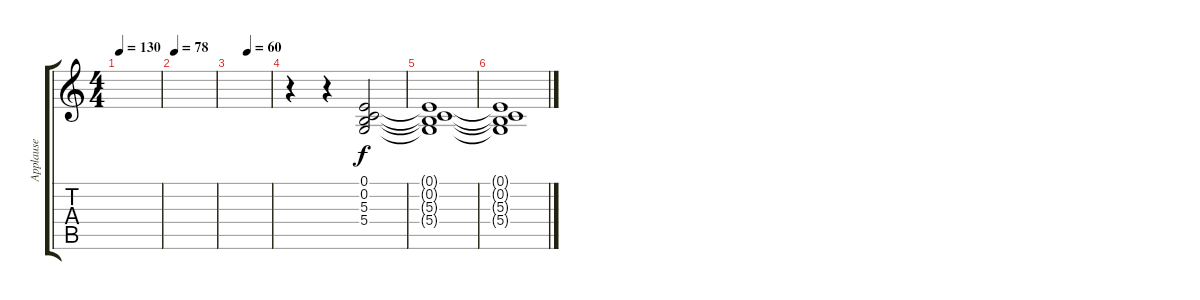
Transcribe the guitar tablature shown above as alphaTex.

\track ("Applause" "Applause") {instrument applause}
\staff {score tabs}
\tuning (E4 B3 G3 D3 A2 E2) {hide}
\ts (4 4)
\tempo 130
\clef g2
\ks c
|
\tempo 78
|
\tempo (60 0.4375)
|
r.4 r.4 (0.1 0.2 5.3 5.4).2 |
(0.1{t} 0.2{t} 5.3{t} 5.4{t}).1 |
(0.1{t} 0.2{t} 5.3{t} 5.4{t}).1{volume 0}
